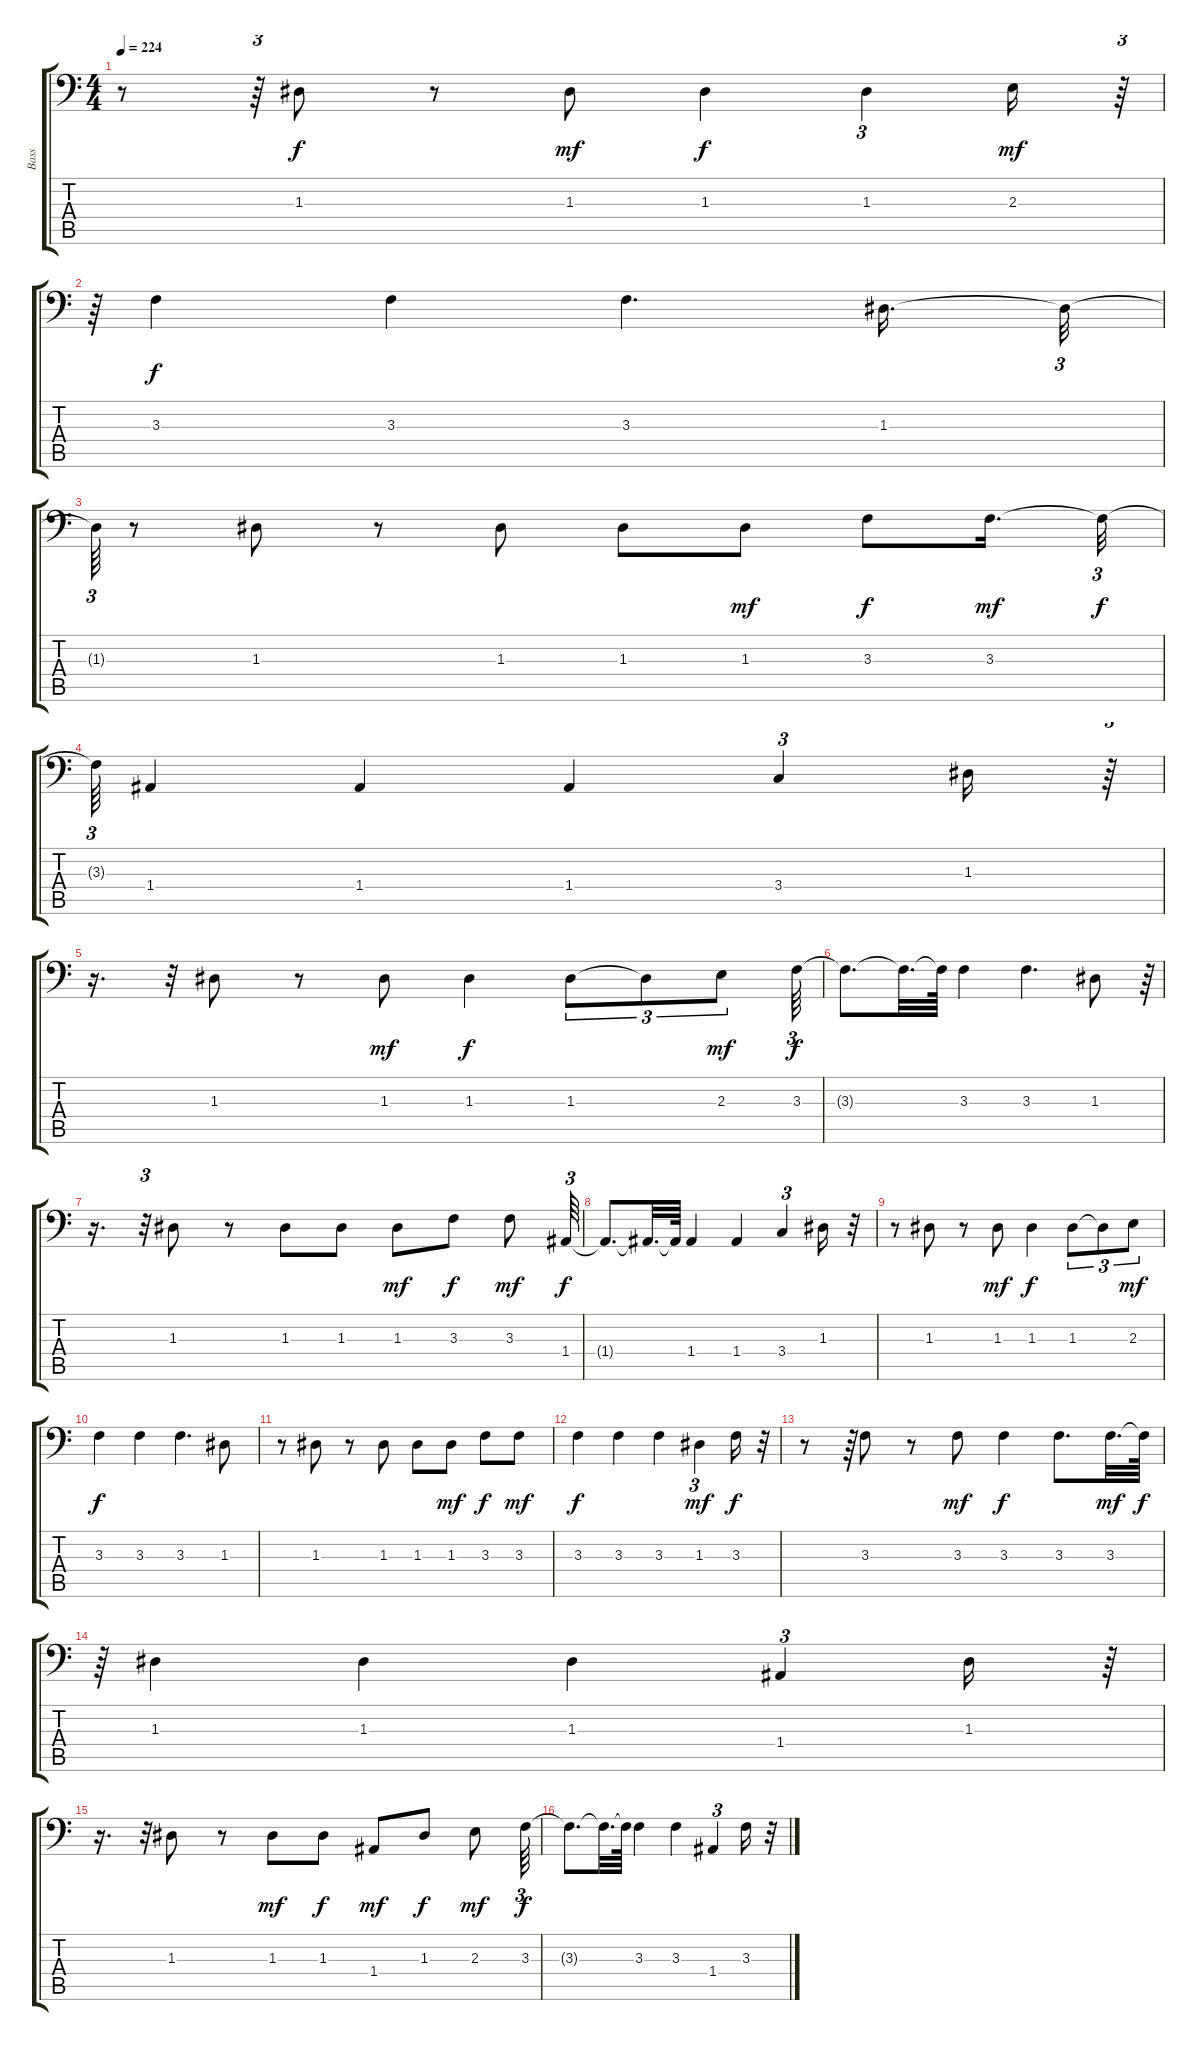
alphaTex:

\track ("Bass" "Bass") {instrument electricbassfinger}
\staff {score tabs}
\tuning (C3 G2 D2 A1 E1 B0) {hide}
\ts (4 4)
\tempo 224
\clef f4
\ks c
r.8{dy f} r.64{tu (3 2)} 1.3.8 r.8 1.3.8{dy mf} 1.3.4{dy f} 1.3.4{tu (3 2)} 2.3.16{dy mf} r.64{tu (3 2)} |
r.64{tu (3 2)} 3.3.4{dy f} 3.3.4 3.3.4{d} 1.3.16{d} 1.3{t}.32{tu (3 2)} |
1.3{t}.64{tu (3 2)} r.8 1.3.8 r.8 1.3.8 1.3.8 1.3.8{dy mf} 3.3.8{dy f} 3.3.16{d dy mf} 3.3{t}.32{tu (3 2) dy f} |
3.3{t}.64{tu (3 2)} 1.4.4 1.4.4 1.4.4 3.4.4{tu (3 2)} 1.3.16 r.64{tu (3 2)} |
r.16{d} r.32{tu (3 2)} 1.3.8 r.8 1.3.8{dy mf} 1.3.4{dy f} 1.3.8{tu (3 2)} 1.3{t}.8{tu (3 2)} 2.3.8{tu (3 2) dy mf} 3.3.64{tu (3 2) dy f} |
3.3{t}.8{d} 3.3{t}.32{d} 3.3{t}.64 3.3.4 3.3.4{d} 1.3.8 r.64{tu (3 2)} |
r.16{d} r.32{tu (3 2)} 1.3.8 r.8 1.3.8 1.3.8 1.3.8{dy mf} 3.3.8{dy f} 3.3.8{dy mf} 1.4.64{tu (3 2) dy f} |
1.4{t}.8{d} 1.4{t}.32{d} 1.4{t}.64 1.4.4 1.4.4 3.4.4{tu (3 2)} 1.3.16 r.32 |
r.8 1.3.8 r.8 1.3.8{dy mf} 1.3.4{dy f} 1.3.8{tu (3 2)} 1.3{t}.8{tu (3 2)} 2.3.8{tu (3 2) dy mf} |
3.3.4{dy f} 3.3.4 3.3.4{d} 1.3.8 |
r.8 1.3.8 r.8 1.3.8 1.3.8 1.3.8{dy mf} 3.3.8{dy f} 3.3.8{dy mf} |
3.3.4{dy f} 3.3.4 3.3.4 1.3.4{tu (3 2) dy mf} 3.3.16{dy f} r.32{tu (3 2)} |
r.8 r.64{tu (3 2)} 3.3.8 r.8 3.3.8{dy mf} 3.3.4{dy f} 3.3.8{d} 3.3.32{d dy mf} 3.3{t}.64{dy f} |
r.64{tu (3 2)} 1.3.4 1.3.4 1.3.4 1.4.4{tu (3 2)} 1.3.16 r.64{tu (3 2)} |
r.16{d} r.32{tu (3 2)} 1.3.8 r.8 1.3.8{dy mf} 1.3.8{dy f} 1.4.8{dy mf} 1.3.8{dy f} 2.3.8{dy mf} 3.3.64{tu (3 2) dy f} |
3.3{t}.8{d} 3.3{t}.32{d} 3.3{t}.64 3.3.4 3.3.4 1.4.4{tu (3 2)} 3.3.16 r.32
